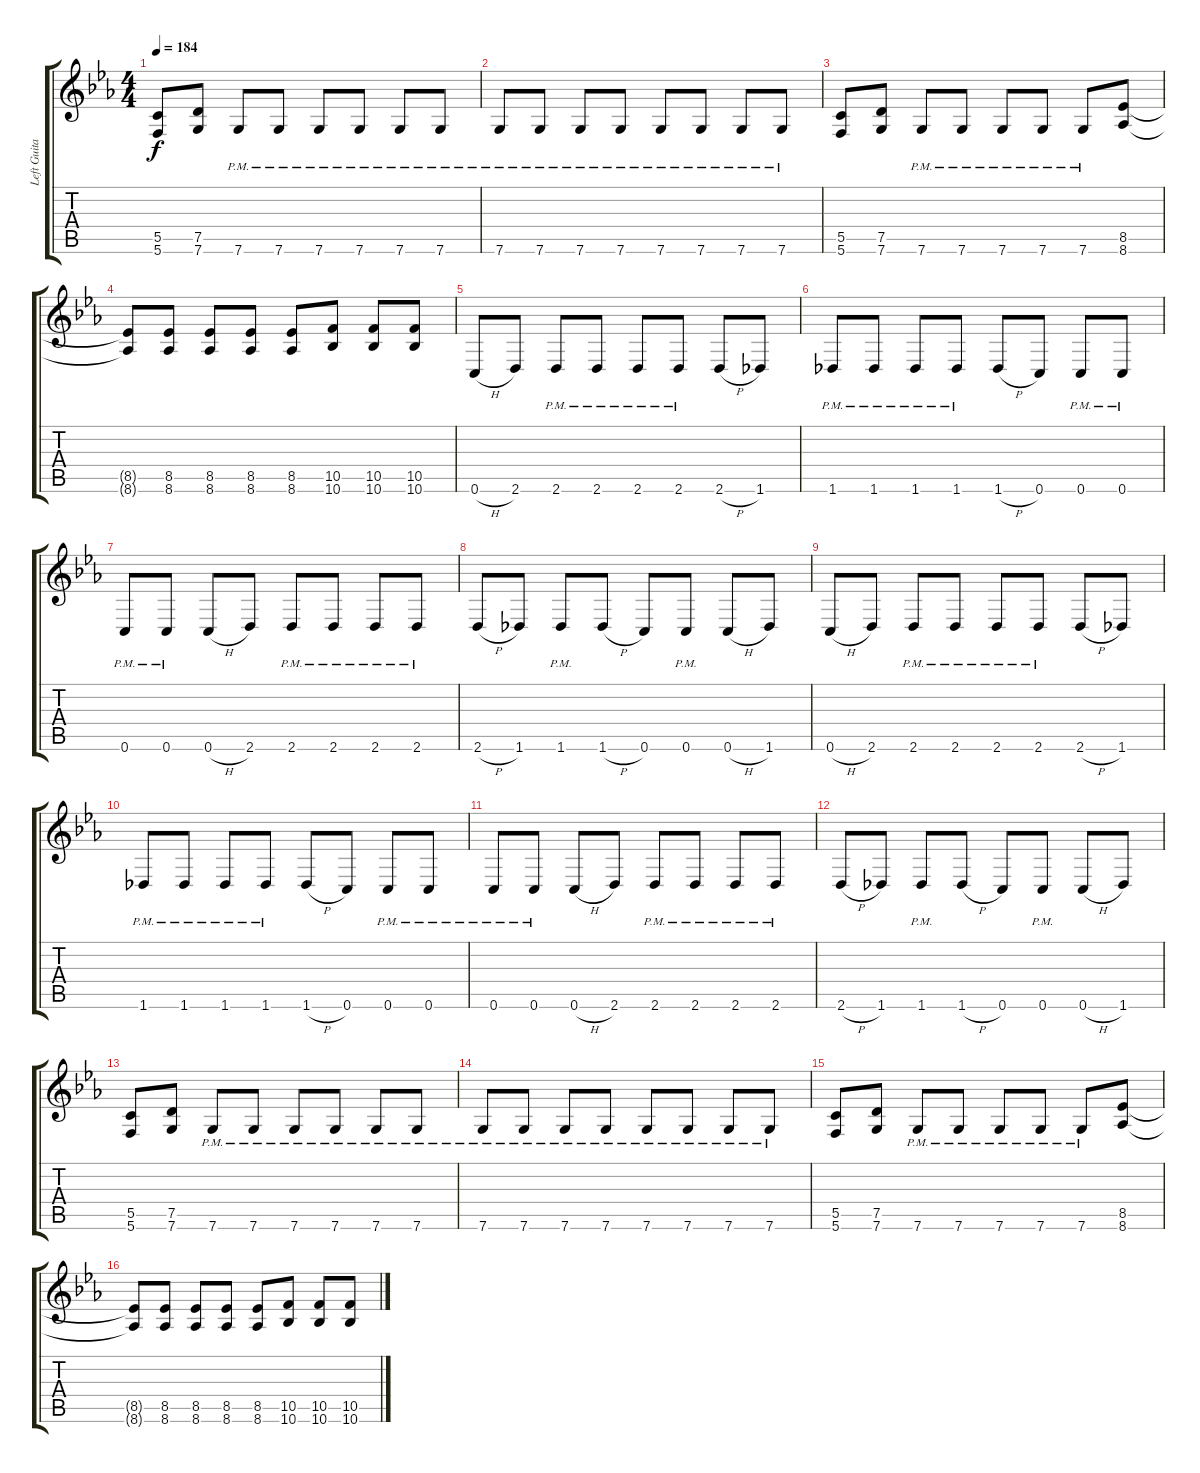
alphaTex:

\track ("Left Guitar" "Left Guita") {instrument overdrivenguitar}
\staff {score tabs}
\tuning (D4 A3 F3 C3 G2 C2) {hide}
\ts (4 4)
\tempo 184
\clef g2
\ks eb
(5.5 5.6).8{dy f} (7.5 7.6).8 7.6{pm}.8 7.6{pm}.8 7.6{pm}.8 7.6{pm}.8 7.6{pm}.8 7.6{pm}.8 |
7.6{pm}.8 7.6{pm}.8 7.6{pm}.8 7.6{pm}.8 7.6{pm}.8 7.6{pm}.8 7.6{pm}.8 7.6{pm}.8 |
(5.5 5.6).8 (7.5 7.6).8 7.6{pm}.8 7.6{pm}.8 7.6{pm}.8 7.6{pm}.8 7.6{pm}.8 (8.5 8.6).8 |
(8.5{t} 8.6{t}).8 (8.5 8.6).8 (8.5 8.6).8 (8.5 8.6).8 (8.5 8.6).8 (10.5 10.6).8 (10.5 10.6).8 (10.5 10.6).8 |
0.6{h}.8 2.6.8 2.6{pm}.8 2.6{pm}.8 2.6{pm}.8 2.6{pm}.8 2.6{h}.8 1.6.8 |
1.6{pm}.8 1.6{pm}.8 1.6{pm}.8 1.6{pm}.8 1.6{h}.8 0.6.8 0.6{pm}.8 0.6{pm}.8 |
0.6{pm}.8 0.6{pm}.8 0.6{h}.8 2.6.8 2.6{pm}.8 2.6{pm}.8 2.6{pm}.8 2.6{pm}.8 |
2.6{h}.8 1.6.8 1.6{pm}.8 1.6{h}.8 0.6.8 0.6{pm}.8 0.6{h}.8 1.6.8 |
0.6{h}.8 2.6.8 2.6{pm}.8 2.6{pm}.8 2.6{pm}.8 2.6{pm}.8 2.6{h}.8 1.6.8 |
1.6{pm}.8 1.6{pm}.8 1.6{pm}.8 1.6{pm}.8 1.6{h}.8 0.6.8 0.6{pm}.8 0.6{pm}.8 |
0.6{pm}.8 0.6{pm}.8 0.6{h}.8 2.6.8 2.6{pm}.8 2.6{pm}.8 2.6{pm}.8 2.6{pm}.8 |
2.6{h}.8 1.6.8 1.6{pm}.8 1.6{h}.8 0.6.8 0.6{pm}.8 0.6{h}.8 1.6.8 |
(5.5 5.6).8 (7.5 7.6).8 7.6{pm}.8 7.6{pm}.8 7.6{pm}.8 7.6{pm}.8 7.6{pm}.8 7.6{pm}.8 |
7.6{pm}.8 7.6{pm}.8 7.6{pm}.8 7.6{pm}.8 7.6{pm}.8 7.6{pm}.8 7.6{pm}.8 7.6{pm}.8 |
(5.5 5.6).8 (7.5 7.6).8 7.6{pm}.8 7.6{pm}.8 7.6{pm}.8 7.6{pm}.8 7.6{pm}.8 (8.5 8.6).8 |
(8.5{t} 8.6{t}).8 (8.5 8.6).8 (8.5 8.6).8 (8.5 8.6).8 (8.5 8.6).8 (10.5 10.6).8 (10.5 10.6).8 (10.5 10.6).8
